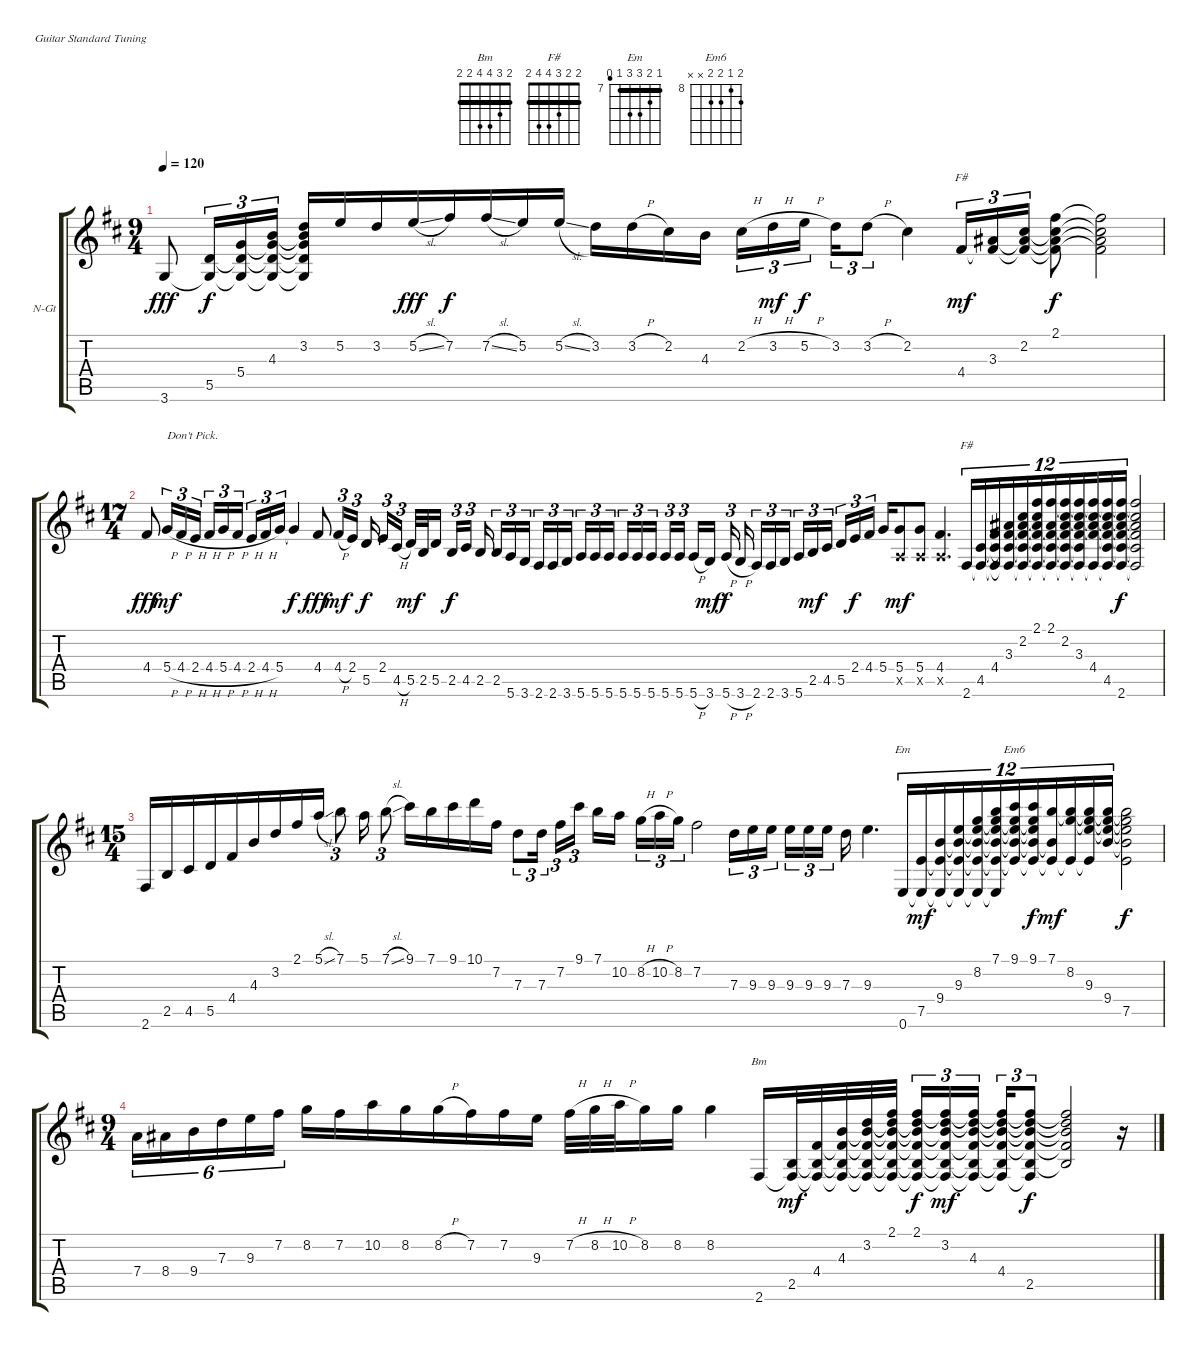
\bracketExtendMode groupsimilarinstruments
\firstSystemTrackNameOrientation horizontal
\otherSystemsTrackNameOrientation horizontal
\track ("Armik" "N-Gt") {instrument acousticguitarnylon}
\staff {score tabs}
\tuning (E4 B3 G3 D3 A2 E2)
\chord ("Bm" 2 3 4 4 2 2) {barre (2 2)}
\chord ("F#" 2 2 3 4 x x) {barre 2}
\chord ("F#" 2 2 3 4 4 2) {barre (2 2)}
\chord ("Em" 7 8 9 9 7 6) {firstfret 7 barre 7}
\chord ("Em6" 9 8 9 9 x x) {firstfret 8}
\ts (9 4)
\beaming (8 6 6 6)
\tempo 120
\clef g2
\ks bminor
3.6.8{dy fff} (5.5 3.6{t}).16{tu (3 2) dy f} (5.4 5.5{t} 3.6{t}).16{tu (3 2)} (4.3 5.4{t} 5.5{t} 3.6{t}).16{tu (3 2)} (3.2 4.3{t} 5.4{t} 5.5{t} 3.6{t}).16 5.2.16 3.2.16 5.2{sl}.16{dy fff} 7.2.16{dy f} 7.2{sl}.16 5.2.16 5.2{sl}.16 3.2.16 3.2{h}.16 2.2.16 4.3.16 2.2{h}.16{tu (3 2)} 3.2{h}.16{tu (3 2) dy mf} 5.2{h}.16{tu (3 2) dy f} 3.2.16{tu (3 2)} 3.2{h}.8{tu (3 2)} 2.2.4 4.4.16{tu (3 2) ch "F#" dy mf} (3.3 4.4{t}).16{tu (3 2)} (2.2 3.3{t} 4.4{t}).16{tu (3 2)} (2.1 2.2{t} 3.3{t} 4.4{t}).8{dy f} (2.1{t} 2.2{t} 3.3{t} 4.4{t}).2 |
\ts (17 4)
\beaming (8 34)
4.4.8{dy fff} 5.4{h}.16{tu (3 2) txt "Don't Pick." dy mf} 4.4{h}.16{tu (3 2)} 2.4{h}.16{tu (3 2)} 4.4{h}.16{tu (3 2)} 5.4{h}.16{tu (3 2)} 4.4{h}.16{tu (3 2)} 2.4{h}.16{tu (3 2)} 4.4{h}.16{tu (3 2)} 5.4.16{tu (3 2)} 5.4{t}.4{dy f} 4.4.8{dy fff} 4.4{h}.16{tu (3 2) dy mf} 2.4.16{tu (3 2)} 5.5.16{dy f} 2.4.16{tu (3 2)} 4.5{h}.16{tu (3 2)} 5.5.32{dy mf} 2.5.32 5.5.16 2.5.16{tu (3 2) dy f} 4.5.16{tu (3 2)} 2.5.16 2.5.16{tu (3 2)} 5.6.16{tu (3 2)} 3.6.16{tu (3 2)} 2.6.16{tu (3 2)} 2.6.16{tu (3 2)} 3.6.16{tu (3 2)} 5.6.16{tu (3 2)} 5.6.16{tu (3 2)} 5.6.16{tu (3 2)} 5.6.16{tu (3 2)} 5.6.16{tu (3 2)} 5.6.16{tu (3 2)} 5.6.16{tu (3 2)} 5.6.16{tu (3 2)} 5.6{h}.16 3.6.16{dy mf} 5.6{h}.16{tu (3 2) dy f} 3.6{h}.16 2.6.16{tu (3 2)} 2.6.16{tu (3 2)} 3.6.16{tu (3 2)} 5.6.16{tu (3 2)} 2.5.16{tu (3 2) dy mf} 4.5.16{tu (3 2)} 5.5.16{tu (3 2)} 2.4.16{tu (3 2) dy f} 4.4.16{tu (3 2)} 5.4.16 (5.4 0.5{x}).8{dy mf} (5.4 0.5{x}).8 (4.4 0.5{x}).4{d} 2.6.16{tu (12 8) ch "F#"} (4.5 2.6{t}).16{tu (12 8)} (4.4 4.5{t} 2.6{t}).16{tu (12 8)} (3.3 4.4{t} 4.5{t} 2.6{t}).16{tu (12 8)} (2.2 3.3{t} 4.4{t} 4.5{t} 2.6{t}).16{tu (12 8)} (2.1 2.2{t} 3.3{t} 4.4{t} 4.5{t} 2.6{t}).16{tu (12 8)} (2.1 3.3{t} 4.4{t} 4.5{t} 2.6{t}).16{tu (12 8)} (2.2 3.3{t} 4.4{t} 4.5{t} 2.6{t} 2.1{t}).16{tu (12 8)} (3.3 4.4{t} 4.5{t} 2.6{t} 2.1{t} 2.2{t}).16{tu (12 8)} (4.4 2.6{t} 2.1{t} 2.2{t} 3.3{t}).16{tu (12 8)} (4.5 2.6{t} 2.1{t} 2.2{t} 4.4{t} 3.3{t}).16{tu (12 8)} (2.1{t} 2.2{t} 4.4{t} 4.5{t} 2.6 3.3{t}).16{tu (12 8) dy f} (2.1{t} 2.2{t} 3.3{t} 4.4{t} 4.5{t} 2.6{t}).2 |
\ts (15 4)
\beaming (8 30)
2.6.16 2.5.16 4.5.16 5.5.16 4.4.16 4.3.16 3.2.16 2.1.16 5.1{sl}.16 7.1.8{tu (3 2)} 5.1.16 7.1{sl}.8{tu (3 2)} 9.1.16 7.1.16 9.1.16 10.1.16 7.2.16 7.3.8{tu (3 2)} 7.3.16{tu (3 2)} 7.2.16{tu (3 2)} 9.1.16{tu (3 2)} 7.1.16 10.2.16 8.2{h}.16{tu (3 2)} 10.2{h}.16{tu (3 2)} 8.2.16{tu (3 2)} 7.2.2 7.3.16{tu (3 2)} 9.3.16{tu (3 2)} 9.3.16{tu (3 2)} 9.3.16{tu (3 2)} 9.3.16{tu (3 2)} 9.3.16{tu (3 2)} 7.3.16 9.3.4{d} 0.6.16{tu (12 8) ch "Em"} (7.5 0.6{t}).16{tu (12 8) dy mf} (9.4 0.6{t} 7.5{t}).16{tu (12 8)} (9.3 0.6{t} 9.4{t} 7.5{t}).16{tu (12 8)} (8.2 0.6{t} 9.3{t} 9.4{t} 7.5{t}).16{tu (12 8)} (7.1 0.6{t} 8.2{t} 9.3{t} 9.4{t} 7.5{t}).16{tu (12 8)} (9.1 8.2{t} 9.3{t} 9.4{t} 7.5{t}).16{tu (12 8) ch "Em6"} (9.1 8.2{t} 9.3{t} 9.4{t} 7.5{t}).16{tu (12 8) dy f} (7.1 9.4{t} 7.5{t}).16{tu (12 8) dy mf} (8.2 7.5{t} 7.1{t}).16{tu (12 8)} (9.3 7.5{t} 7.1{t} 8.2{t}).16{tu (12 8)} (9.4 7.1{t} 8.2{t} 9.3{t}).16{tu (12 8)} (7.1{t} 8.2{t} 9.3{t} 9.4{t} 7.5).2{dy f} |
\ts (9 4)
\beaming (8 6 6 6)
7.4.16{tu (6 4)} 8.4.16{tu (6 4)} 9.4.16{tu (6 4)} 7.3.16{tu (6 4)} 9.3.16{tu (6 4)} 7.2.16{tu (6 4)} 8.2.16 7.2.16 10.2.16 8.2.16 8.2{h}.16 7.2.16 7.2.16 9.3.16 7.2{h}.32 8.2{h}.32 10.2{h}.32 8.2.16 8.2.16 8.2.4 2.6.16{ch "Bm"} (2.5 2.6{t}).32{dy mf} (4.4 2.5{t} 2.6{t}).32 (4.3 4.4{t} 2.5{t} 2.6{t}).32 (3.2 4.3{t} 4.4{t} 2.5{t} 2.6{t}).32 (2.1 3.2{t} 4.3{t} 4.4{t} 2.5{t} 2.6{t}).32 (2.1 3.2{t} 4.3{t} 4.4{t} 2.5{t} 2.6{t}).16{tu (3 2) dy f} (3.2 4.3{t} 4.4{t} 2.5{t} 2.1{t} 2.6{t}).16{tu (3 2) dy mf} (4.3 4.4{t} 2.5{t} 2.1{t} 3.2{t} 2.6{t}).16{tu (3 2)} (4.4 2.5{t} 2.1{t} 3.2{t} 2.6{t} 4.3{t}).16{tu (3 2)} (2.1{t} 3.2{t} 4.4{t} 2.5 2.6{t} 4.3{t}).8{tu (3 2) dy f} (2.1{t} 3.2{t} 4.3{t} 4.4{t} 2.5{t}).2 r.16
